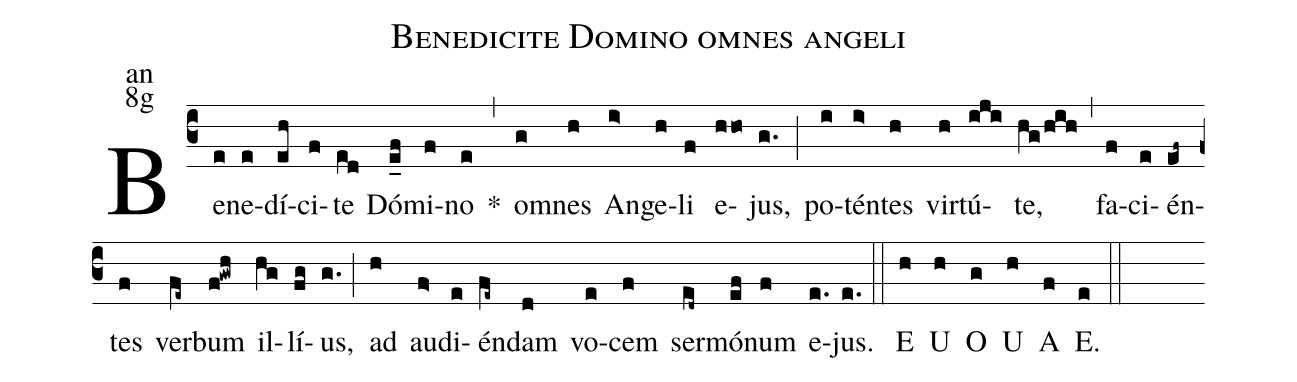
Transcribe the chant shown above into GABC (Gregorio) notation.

name:Benedicite Domino omnes angeli;
office-part:an;
mode:8g;
%%
(c3) Be(e)ne(e)dí(eh)ci(f)te(ed) Dó(e_f)mi(f)no(e) <sp>*</sp>(,) o(g)mnes(h) An(i>)ge(h)li(f) e(hho)jus,(g.) (;)
po(i)tén(i>)tes(h) vir(h)tú(iji)te,(hg/hih) (,)
fa(f)ci(e)én(ef~)tes(f) ver(fe~)bum(f!gwh) il(hg)lí(fg)us,(g.) (;)
ad(h) au(f>)di(e)én(fe~)dam(d) vo(e)cem(f) ser(ed~)mó(ef)num(f) e(e.)jus.(e.) (::)
<eu> E(h) U(h) O(g) U(h) A(f) E.(e) </eu>(::)
